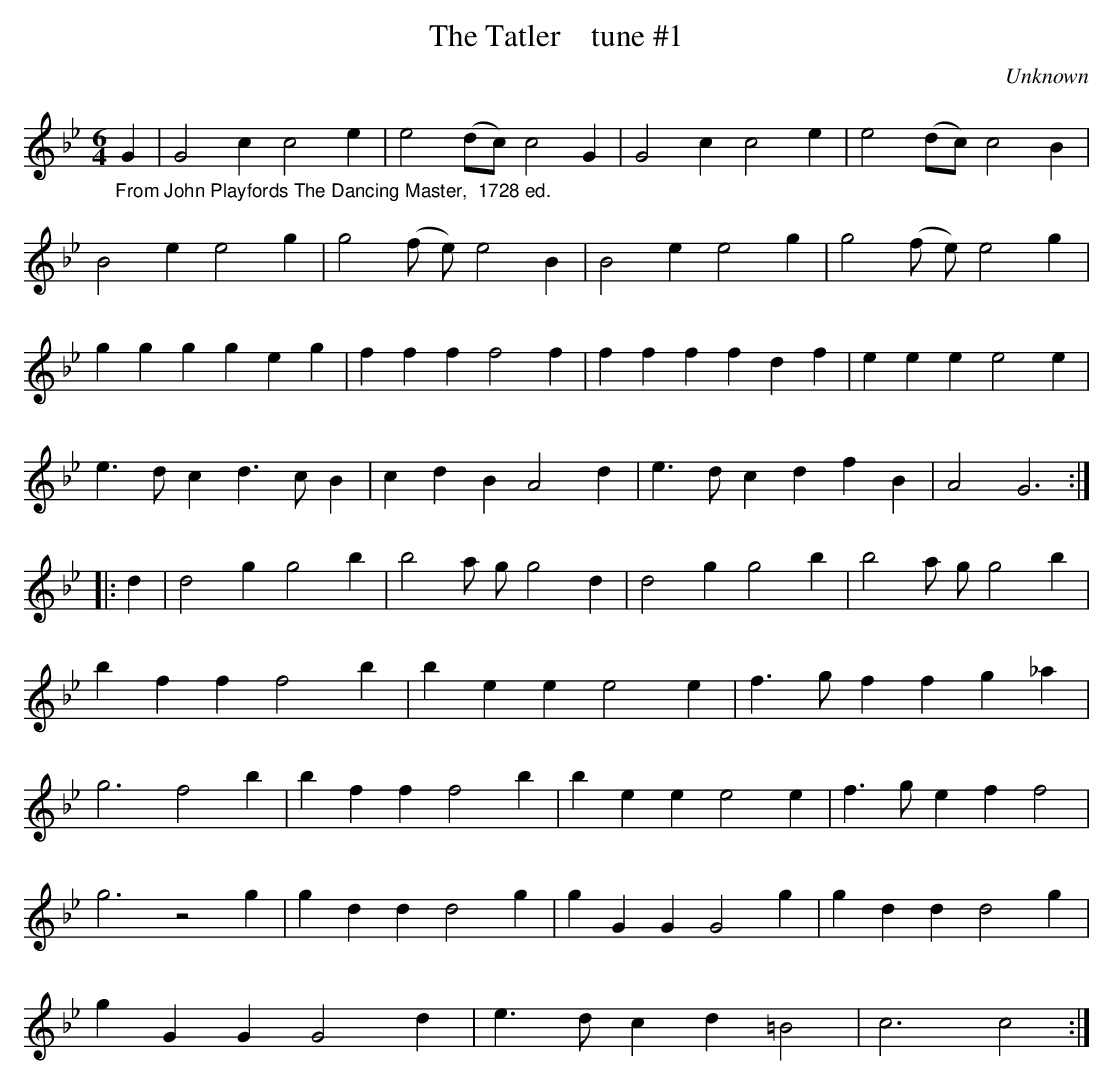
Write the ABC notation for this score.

X:1
T:The Tatler    tune #1
C:Unknown
M:6/4
L:1/8
K:Bb
"_From John Playfords The Dancing Master,  1728 ed."G2|G4c2c4e2|e4(dc) c4G2|G4c2c4e2|e4(dc) c4B2|
B4e2e4g2|g4(f e) e4B2|B4e2e4g2|g4(f e) e4g2|
g2g2g2g2e2g2|f2f2f2f4f2|f2f2f2f2d2f2|e2e2e2e4e2|
e3d c2d3c B2|c2d2B2A4d2|e3d c2d2f2B2|A4G6:|
|:d2|d4g2g4b2|b4a g g4d2|d4g2g4b2|b4a g g4b2|
b2f2f2f4b2|b2e2e2e4e2|f3g f2f2g2_a2|
g6f4b2|b2f2f2f4b2|b2e2e2e4e2|f3g e2f2f4|
g6z4g2|g2d2d2d4g2|g2G2G2G4g2|g2d2d2d4g2|
g2G2G2G4d2|e3d c2d2=B4|c6c4:|
